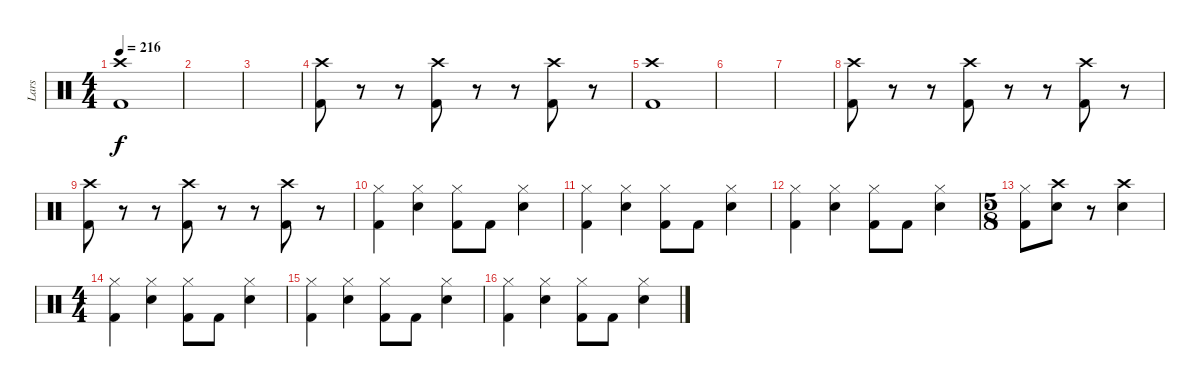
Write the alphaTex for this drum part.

\track ("Lars" "Lars") {instrument percussion}
\staff {score}
\articulation defaults
\ts (4 4)
\tempo 216
\clef neutral
\ks c
("Crash high (hit)" "Kick (hit) 2").1{dy f} |
|
|
("Crash high (hit)" "Kick (hit) 2").8 r.8 r.8 ("Crash high (hit)" "Kick (hit) 2").8 r.8 r.8 ("Crash high (hit)" "Kick (hit) 2").8 r.8 |
("Crash high (hit)" "Kick (hit) 2").1 |
|
|
("Crash high (hit)" "Kick (hit) 2").8 r.8 r.8 ("Crash high (hit)" "Kick (hit) 2").8 r.8 r.8 ("Crash high (hit)" "Kick (hit) 2").8 r.8 |
("Crash high (hit)" "Kick (hit) 2").8 r.8 r.8 ("Crash high (hit)" "Kick (hit) 2").8 r.8 r.8 ("Crash high (hit)" "Kick (hit) 2").8 r.8 |
("Hi-Hat (closed)" "Kick (hit) 2").4 ("Hi-Hat (closed)" "Electric Snare (hit)").4 ("Hi-Hat (closed)" "Kick (hit) 2").8 "Kick (hit) 2".8 ("Hi-Hat (closed)" "Electric Snare (hit)").4 |
("Hi-Hat (closed)" "Kick (hit) 2").4 ("Hi-Hat (closed)" "Electric Snare (hit)").4 ("Hi-Hat (closed)" "Kick (hit) 2").8 "Kick (hit) 2".8 ("Hi-Hat (closed)" "Electric Snare (hit)").4 |
("Hi-Hat (closed)" "Kick (hit) 2").4 ("Hi-Hat (closed)" "Electric Snare (hit)").4 ("Hi-Hat (closed)" "Kick (hit) 2").8 "Kick (hit) 2".8 ("Hi-Hat (closed)" "Electric Snare (hit)").4 |
\ts (5 8)
("Hi-Hat (closed)" "Kick (hit) 2").8 ("Crash high (hit)" "Electric Snare (hit)").8 r.8 ("Crash high (hit)" "Electric Snare (hit)").4 |
\ts (4 4)
("Hi-Hat (closed)" "Kick (hit) 2").4 ("Hi-Hat (closed)" "Electric Snare (hit)").4 ("Hi-Hat (closed)" "Kick (hit) 2").8 "Kick (hit) 2".8 ("Hi-Hat (closed)" "Electric Snare (hit)").4 |
("Hi-Hat (closed)" "Kick (hit) 2").4 ("Hi-Hat (closed)" "Electric Snare (hit)").4 ("Hi-Hat (closed)" "Kick (hit) 2").8 "Kick (hit) 2".8 ("Hi-Hat (closed)" "Electric Snare (hit)").4 |
("Hi-Hat (closed)" "Kick (hit) 2").4 ("Hi-Hat (closed)" "Electric Snare (hit)").4 ("Hi-Hat (closed)" "Kick (hit) 2").8 "Kick (hit) 2".8 ("Hi-Hat (closed)" "Electric Snare (hit)").4
